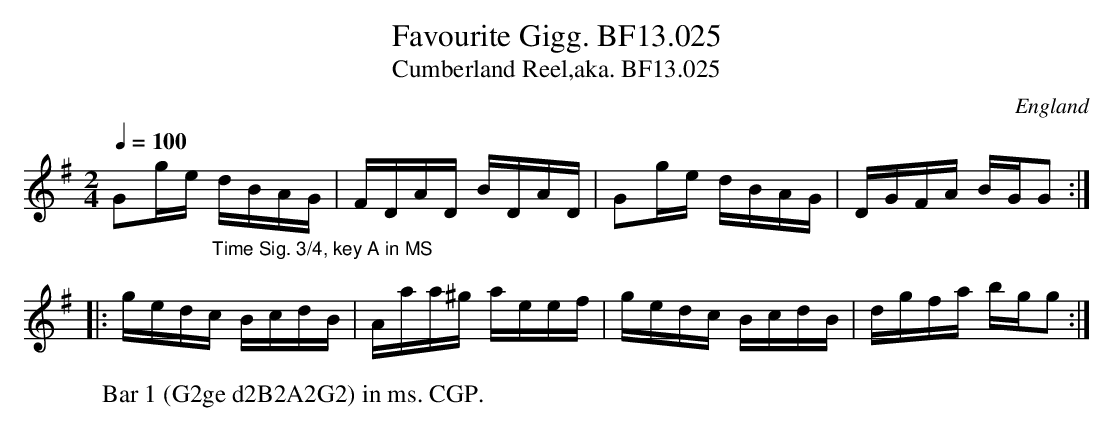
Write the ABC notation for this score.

X:1
T:Favourite Gigg. BF13.025
T:Cumberland Reel,aka. BF13.025
M:2/4
L:1/16
Q:1/4=100
O:England
K:G major
G2ge "_Time Sig. 3/4, key A in MS"dBAG|FDAD BDAD|G2ge dBAG|DGFA BGG2:|!
|:gedc BcdB|Aaa^g aeef|gedc BcdB|dgfa bgg2:|
W:Bar 1 (G2ge d2B2A2G2) in ms. CGP.
